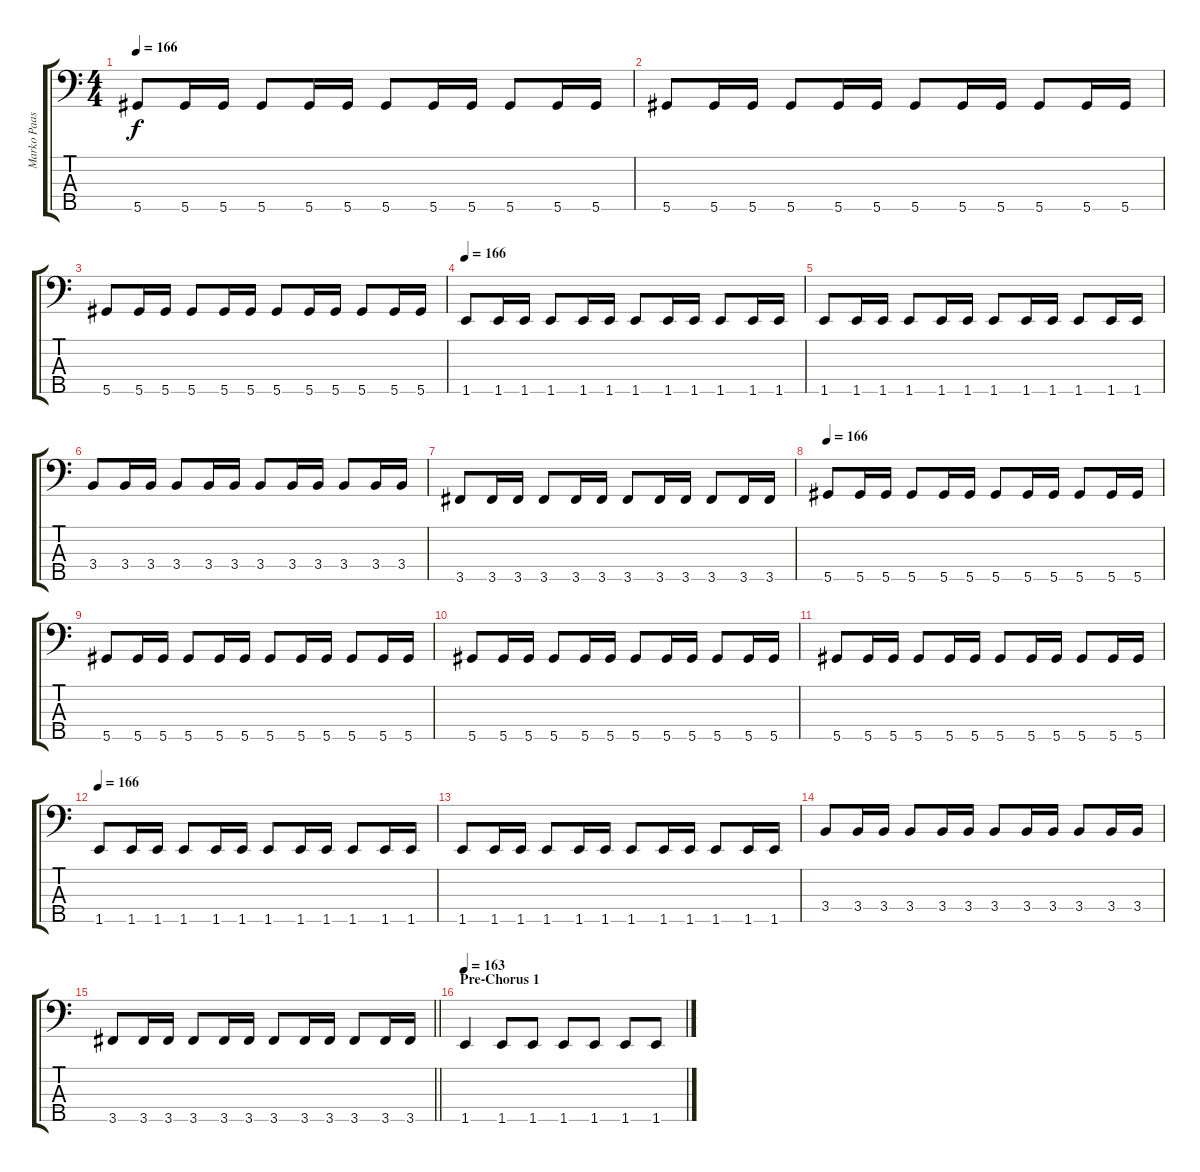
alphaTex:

\track ("Marko Paasikoski" "Marko Paas") {instrument electricbasspick}
\staff {score tabs}
\tuning (B2 Gb2 Db2 Ab1 Eb1) {hide}
\ts (4 4)
\tempo 166
\clef f4
\ks c
5.5.8{dy f} 5.5.16 5.5.16 5.5.8 5.5.16 5.5.16 5.5.8 5.5.16 5.5.16 5.5.8 5.5.16 5.5.16 |
5.5.8 5.5.16 5.5.16 5.5.8 5.5.16 5.5.16 5.5.8 5.5.16 5.5.16 5.5.8 5.5.16 5.5.16 |
5.5.8 5.5.16 5.5.16 5.5.8 5.5.16 5.5.16 5.5.8 5.5.16 5.5.16 5.5.8 5.5.16 5.5.16 |
\tempo 166
1.5.8 1.5.16 1.5.16 1.5.8 1.5.16 1.5.16 1.5.8 1.5.16 1.5.16 1.5.8 1.5.16 1.5.16 |
1.5.8 1.5.16 1.5.16 1.5.8 1.5.16 1.5.16 1.5.8 1.5.16 1.5.16 1.5.8 1.5.16 1.5.16 |
3.4.8 3.4.16 3.4.16 3.4.8 3.4.16 3.4.16 3.4.8 3.4.16 3.4.16 3.4.8 3.4.16 3.4.16 |
3.5.8 3.5.16 3.5.16 3.5.8 3.5.16 3.5.16 3.5.8 3.5.16 3.5.16 3.5.8 3.5.16 3.5.16 |
\tempo 163
\tempo 166
5.5.8 5.5.16 5.5.16 5.5.8 5.5.16 5.5.16 5.5.8 5.5.16 5.5.16 5.5.8 5.5.16 5.5.16 |
5.5.8 5.5.16 5.5.16 5.5.8 5.5.16 5.5.16 5.5.8 5.5.16 5.5.16 5.5.8 5.5.16 5.5.16 |
5.5.8 5.5.16 5.5.16 5.5.8 5.5.16 5.5.16 5.5.8 5.5.16 5.5.16 5.5.8 5.5.16 5.5.16 |
5.5.8 5.5.16 5.5.16 5.5.8 5.5.16 5.5.16 5.5.8 5.5.16 5.5.16 5.5.8 5.5.16 5.5.16 |
\tempo 166
1.5.8 1.5.16 1.5.16 1.5.8 1.5.16 1.5.16 1.5.8 1.5.16 1.5.16 1.5.8 1.5.16 1.5.16 |
1.5.8 1.5.16 1.5.16 1.5.8 1.5.16 1.5.16 1.5.8 1.5.16 1.5.16 1.5.8 1.5.16 1.5.16 |
3.4.8 3.4.16 3.4.16 3.4.8 3.4.16 3.4.16 3.4.8 3.4.16 3.4.16 3.4.8 3.4.16 3.4.16 |
\barLineRight lightlight
3.5.8 3.5.16 3.5.16 3.5.8 3.5.16 3.5.16 3.5.8 3.5.16 3.5.16 3.5.8 3.5.16 3.5.16 |
\section ("" "Pre-Chorus 1")
\tempo 163
1.5.4 1.5.8 1.5.8 1.5.8 1.5.8 1.5.8 1.5.8
